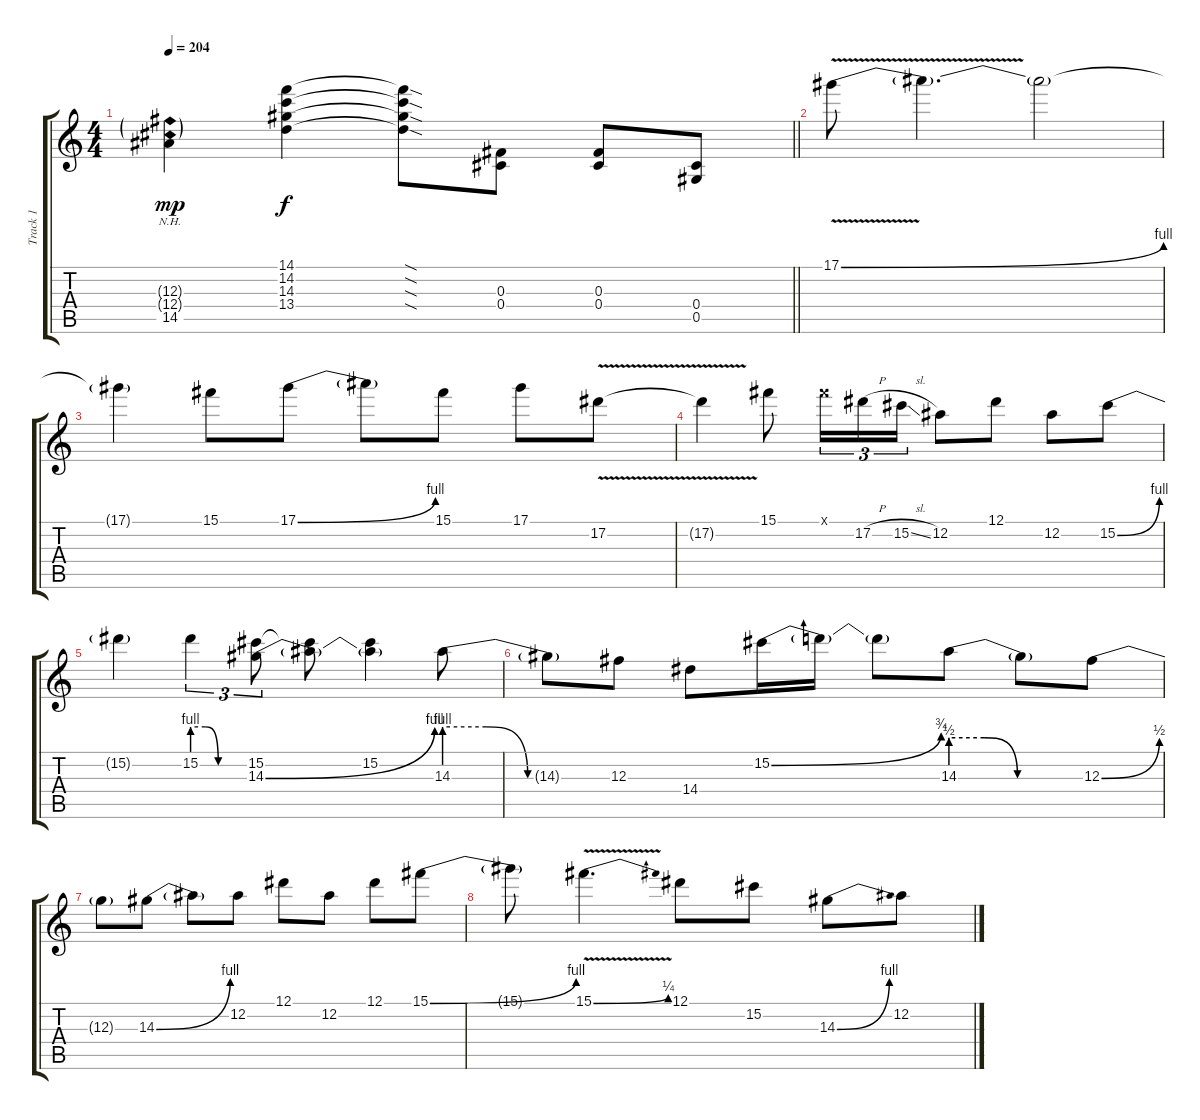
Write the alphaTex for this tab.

\track ("Track 1" "Track 1") {instrument electricguitarjazz}
\staff {score tabs}
\tuning (Eb4 Bb3 Gb3 Db3 Ab2 Eb2) {hide}
\ts (4 4)
\tempo 204
\clef g2
\barLineRight lightlight
\ks c
(12.3{nh g} 12.4{nh g} 14.5).4{dy mp} (14.1 14.2 14.3 13.4).4{dy f} (14.1{sod t} 14.2{sod t} 14.3{sod t} 13.4{sod t}).8 (0.3 0.4).8 (0.3 0.4).8 (0.4 0.5).8 |
17.1{be (bend 0 0 60 4) v}.8 17.1{t}.4{d} 17.1{t}.2 |
17.1{t}.4 15.1.8 17.1{be (bend 0 0 60 4)}.8 17.1{t}.8 15.1.8 17.1.8 17.2{v}.8 |
17.2{t}.4 15.1.8 15.1{x}.16{tu (3 2)} 17.2{h}.16{tu (3 2)} 15.2{sl}.16{tu (3 2)} 12.2.8 12.1.8 12.2.8 15.2{be (bend 0 0 60 4)}.8 |
15.2{t}.4 15.2{be (custom 0 4 15 4 30 0 60 0)}.4{tu (3 2)} (15.2 14.3{be (bend 0 0 60 4)}).8{tu (3 2)} (15.2{t} 14.3{t}).8 (15.2 14.3{t}).4 14.3{be (custom 0 4 15 4 30 0 60 0)}.8 |
14.3{t}.8 12.3.8 14.4.8 15.2{be (bend 0 0 60 3)}.16 15.2{t}.16 15.2{t}.8 14.3{be (custom 0 2 15 2 30 0 60 0)}.8 14.3{t}.8 12.3{be (bend 0 0 60 2)}.8 |
12.3{t}.8 14.3{be (bend 0 0 60 4)}.8 14.3{t}.8 12.2.8 12.1.8 12.2.8 12.1.8 15.1{be (bend 0 0 60 4)}.8 |
15.1{t}.8 15.1{be (bend 0 0 60 1) v}.4{d} 12.1.8 15.2.8 14.3{be (bend 0 0 60 4)}.8 12.2.8
